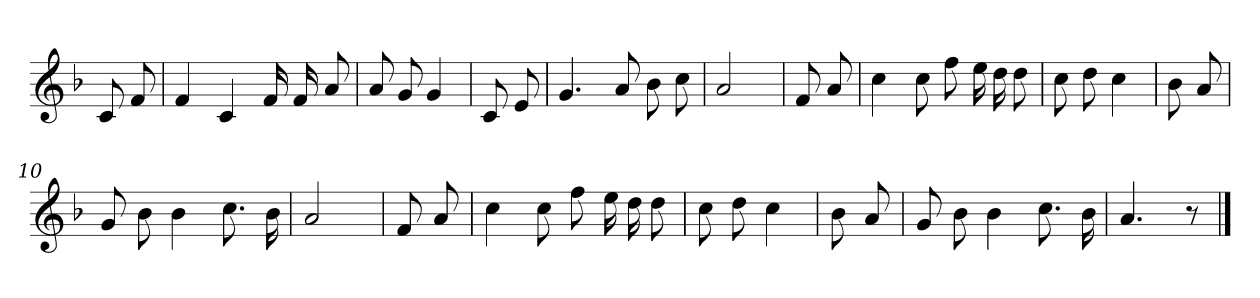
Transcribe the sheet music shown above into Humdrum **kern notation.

**kern
*part1
*staff1
*clefG2
*k[b-]
*F:
=
8c
8f
=1
4f
4c
16f
16f
8a
=2
8a
8g
4g
=3
8c
8e
=4
4.g
8a
8b-
8cc
=5
2a
=6
8f
8a
=7
4cc
8cc
8ff
16ee
16dd
8dd
=8
8cc
8dd
4cc
=9
8b-
8a
=10
8g
8b-
4b-
8.cc
16b-
=11
2a
=12
8f
8a
=13
4cc
8cc
8ff
16ee
16dd
8dd
=14
8cc
8dd
4cc
=15
8b-
8a
=16
8g
8b-
4b-
8.cc
16b-
=17
4.a
8r
==
*-
